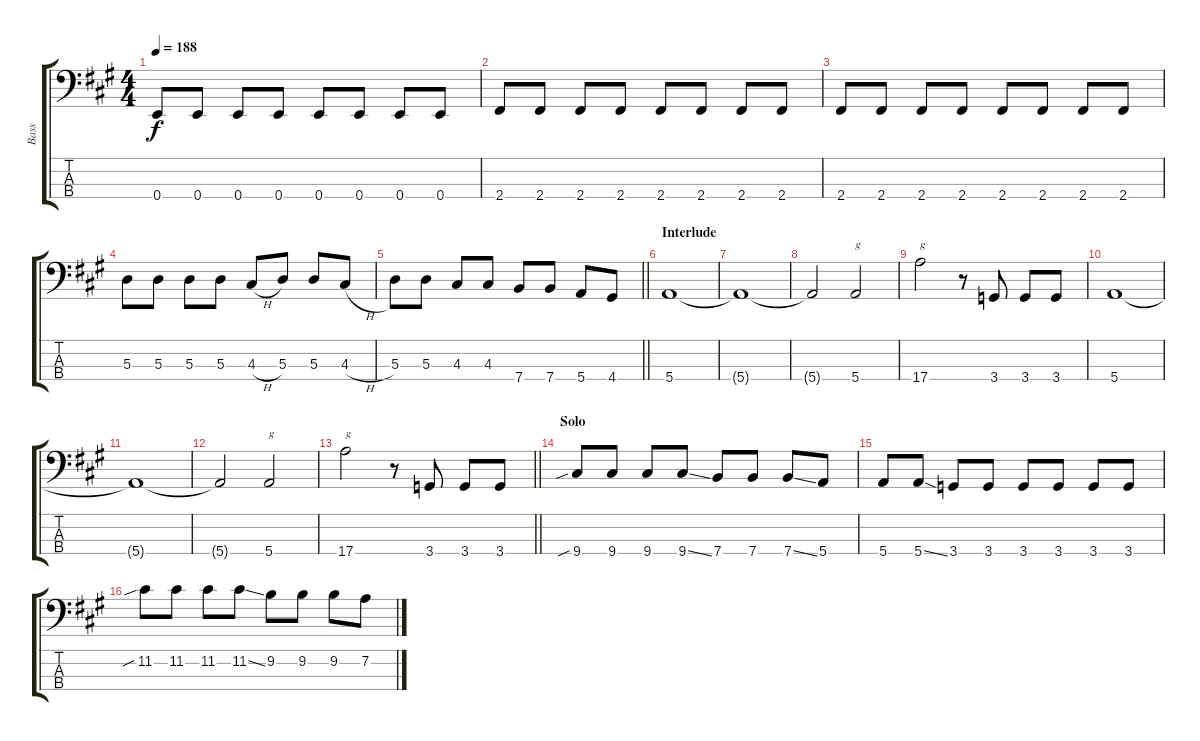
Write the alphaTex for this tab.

\track ("Bass" "Bass") {instrument electricbasspick}
\staff {score tabs}
\tuning (G2 D2 A1 E1) {hide}
\ts (4 4)
\tempo 188
\clef f4
\ks a
0.4.8{dy f} 0.4.8 0.4.8 0.4.8 0.4.8 0.4.8 0.4.8 0.4.8 |
2.4.8 2.4.8 2.4.8 2.4.8 2.4.8 2.4.8 2.4.8 2.4.8 |
2.4.8 2.4.8 2.4.8 2.4.8 2.4.8 2.4.8 2.4.8 2.4.8 |
5.3.8 5.3.8 5.3.8 5.3.8 4.3{h}.8 5.3.8 5.3.8 4.3{h}.8 |
\barLineRight lightlight
5.3.8 5.3.8 4.3.8 4.3.8 7.4.8 7.4.8 5.4.8 4.4.8 |
\section ("" "Interlude")
5.4.1 |
5.4{t}.1 |
5.4{t}.2 5.4.2{txt "g"} |
17.4.2{txt "g"} r.8 3.4.8 3.4.8 3.4.8 |
5.4.1 |
5.4{t}.1 |
5.4{t}.2 5.4.2{txt "g"} |
\barLineRight lightlight
17.4.2{txt "g"} r.8 3.4.8 3.4.8 3.4.8 |
\section ("" "Solo")
9.4{sib}.8 9.4.8 9.4.8 9.4{ss}.8 7.4.8 7.4.8 7.4{ss}.8 5.4.8 |
5.4.8 5.4{ss}.8 3.4.8 3.4.8 3.4.8 3.4.8 3.4.8 3.4.8 |
11.2{sib}.8 11.2.8 11.2.8 11.2{ss}.8 9.2.8 9.2.8 9.2.8 7.2.8
